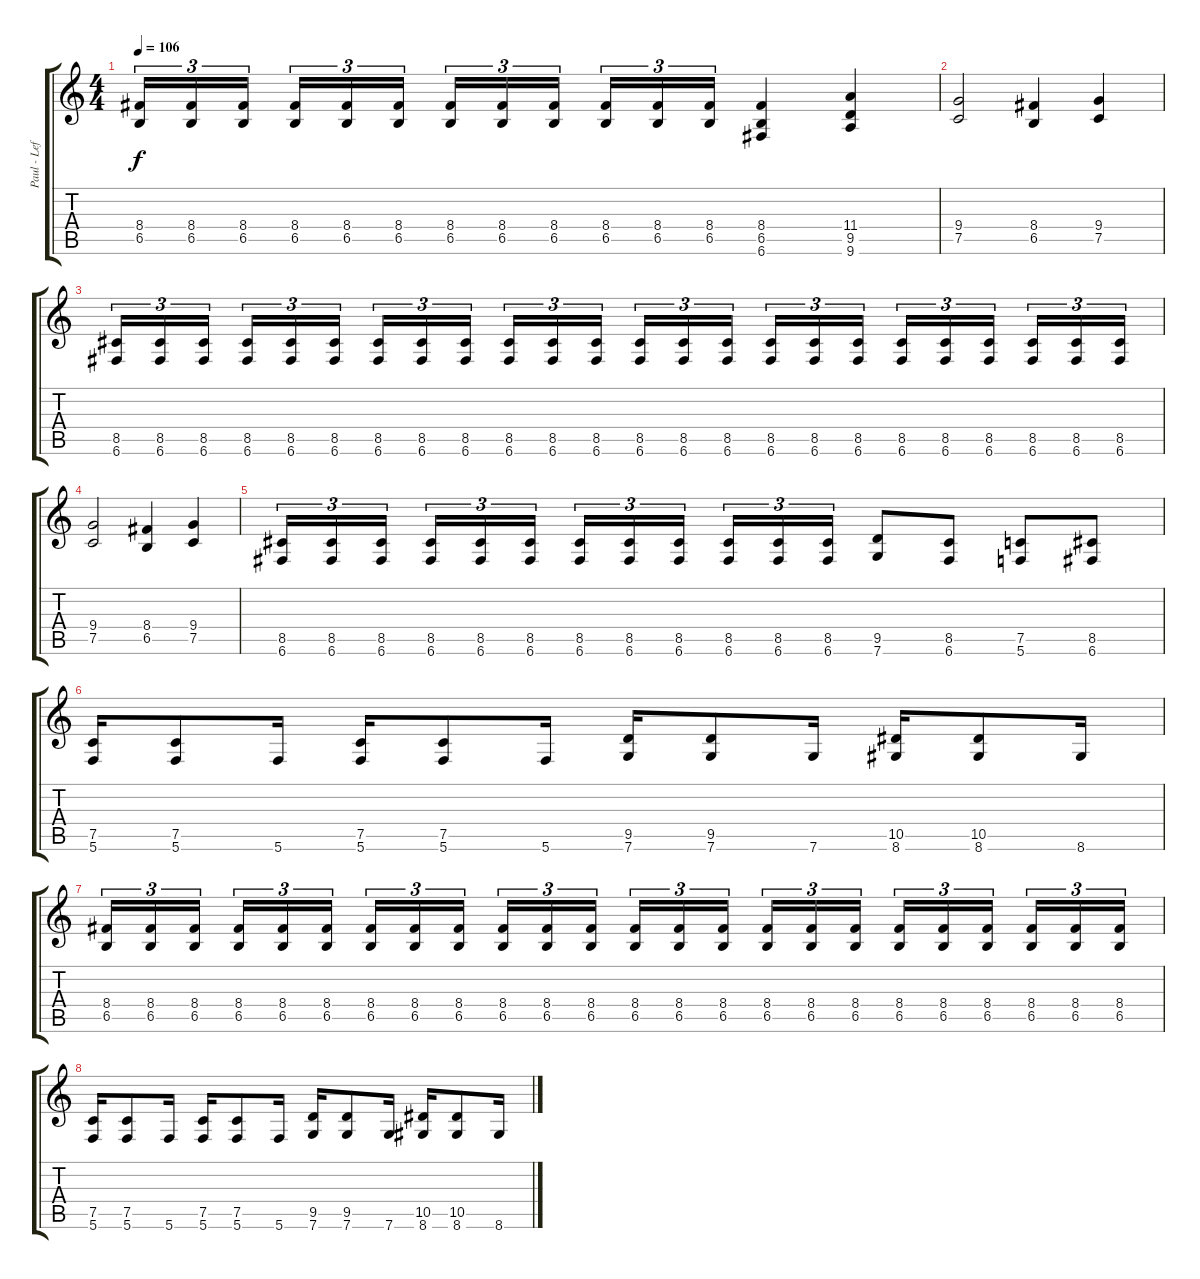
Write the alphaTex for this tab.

\track ("Paul - Left" "Paul - Lef") {instrument distortionguitar}
\staff {score tabs}
\tuning (C4 G3 Eb3 Bb2 F2 C2) {hide}
\ts (4 4)
\tempo 106
\clef g2
\ks c
(8.4 6.5).16{tu (3 2) dy f} (8.4 6.5).16{tu (3 2)} (8.4 6.5).16{tu (3 2)} (8.4 6.5).16{tu (3 2)} (8.4 6.5).16{tu (3 2)} (8.4 6.5).16{tu (3 2)} (8.4 6.5).16{tu (3 2)} (8.4 6.5).16{tu (3 2)} (8.4 6.5).16{tu (3 2)} (8.4 6.5).16{tu (3 2)} (8.4 6.5).16{tu (3 2)} (8.4 6.5).16{tu (3 2)} (8.4 6.5 6.6).4 (11.4 9.5 9.6).4 |
(9.4 7.5).2 (8.4 6.5).4 (9.4 7.5).4 |
(8.5 6.6).16{tu (3 2)} (8.5 6.6).16{tu (3 2)} (8.5 6.6).16{tu (3 2)} (8.5 6.6).16{tu (3 2)} (8.5 6.6).16{tu (3 2)} (8.5 6.6).16{tu (3 2)} (8.5 6.6).16{tu (3 2)} (8.5 6.6).16{tu (3 2)} (8.5 6.6).16{tu (3 2)} (8.5 6.6).16{tu (3 2)} (8.5 6.6).16{tu (3 2)} (8.5 6.6).16{tu (3 2)} (8.5 6.6).16{tu (3 2)} (8.5 6.6).16{tu (3 2)} (8.5 6.6).16{tu (3 2)} (8.5 6.6).16{tu (3 2)} (8.5 6.6).16{tu (3 2)} (8.5 6.6).16{tu (3 2)} (8.5 6.6).16{tu (3 2)} (8.5 6.6).16{tu (3 2)} (8.5 6.6).16{tu (3 2)} (8.5 6.6).16{tu (3 2)} (8.5 6.6).16{tu (3 2)} (8.5 6.6).16{tu (3 2)} |
(9.4 7.5).2 (8.4 6.5).4 (9.4 7.5).4 |
(8.5 6.6).16{tu (3 2)} (8.5 6.6).16{tu (3 2)} (8.5 6.6).16{tu (3 2)} (8.5 6.6).16{tu (3 2)} (8.5 6.6).16{tu (3 2)} (8.5 6.6).16{tu (3 2)} (8.5 6.6).16{tu (3 2)} (8.5 6.6).16{tu (3 2)} (8.5 6.6).16{tu (3 2)} (8.5 6.6).16{tu (3 2)} (8.5 6.6).16{tu (3 2)} (8.5 6.6).16{tu (3 2)} (9.5 7.6).8 (8.5 6.6).8 (7.5 5.6).8 (8.5 6.6).8 |
(7.5 5.6).16 (7.5 5.6).8 5.6.16 (7.5 5.6).16 (7.5 5.6).8 5.6.16 (9.5 7.6).16 (9.5 7.6).8 7.6.16 (10.5 8.6).16 (10.5 8.6).8 8.6.16 |
(8.4 6.5).16{tu (3 2)} (8.4 6.5).16{tu (3 2)} (8.4 6.5).16{tu (3 2)} (8.4 6.5).16{tu (3 2)} (8.4 6.5).16{tu (3 2)} (8.4 6.5).16{tu (3 2)} (8.4 6.5).16{tu (3 2)} (8.4 6.5).16{tu (3 2)} (8.4 6.5).16{tu (3 2)} (8.4 6.5).16{tu (3 2)} (8.4 6.5).16{tu (3 2)} (8.4 6.5).16{tu (3 2)} (8.4 6.5).16{tu (3 2)} (8.4 6.5).16{tu (3 2)} (8.4 6.5).16{tu (3 2)} (8.4 6.5).16{tu (3 2)} (8.4 6.5).16{tu (3 2)} (8.4 6.5).16{tu (3 2)} (8.4 6.5).16{tu (3 2)} (8.4 6.5).16{tu (3 2)} (8.4 6.5).16{tu (3 2)} (8.4 6.5).16{tu (3 2)} (8.4 6.5).16{tu (3 2)} (8.4 6.5).16{tu (3 2)} |
(7.5 5.6).16 (7.5 5.6).8 5.6.16 (7.5 5.6).16 (7.5 5.6).8 5.6.16 (9.5 7.6).16 (9.5 7.6).8 7.6.16 (10.5 8.6).16 (10.5 8.6).8 8.6.16
